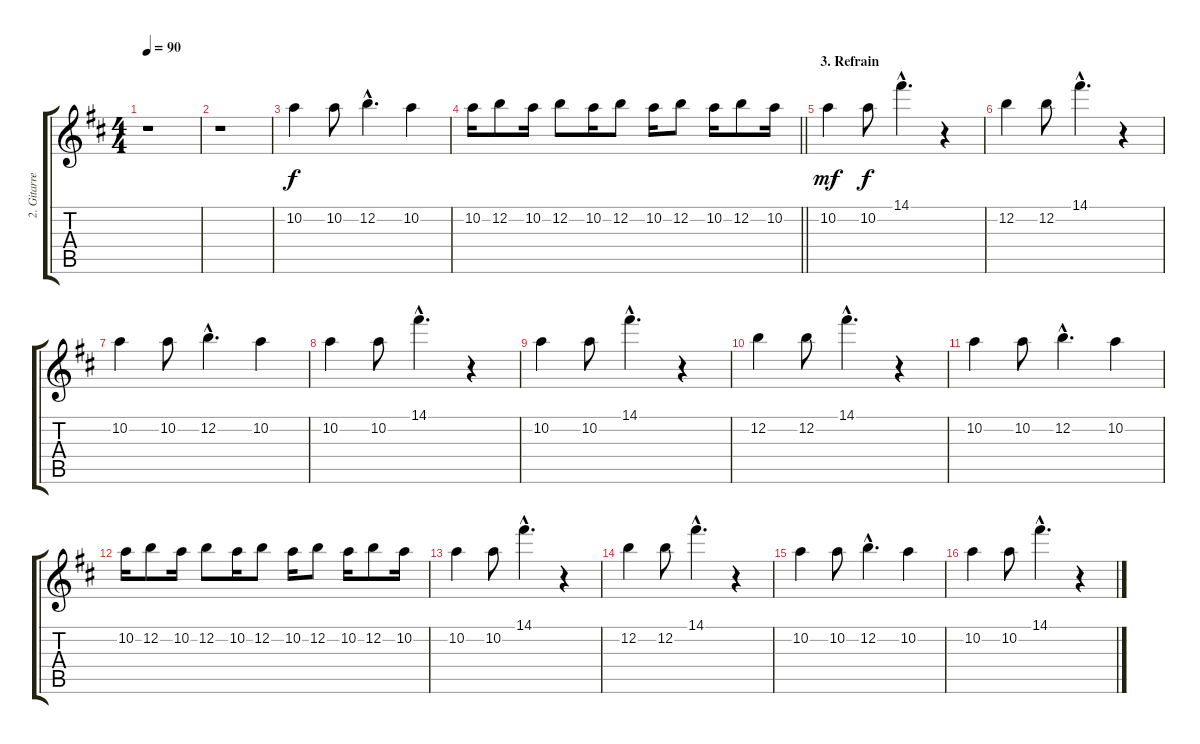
\track ("2. Gitarre" "2. Gitarre") {instrument electricguitarclean}
\staff {score tabs}
\tuning (E4 B3 G3 D3 A2 E2) {hide}
\ts (4 4)
\tempo 90
\clef g2
\ks d
r.1{dy f} |
r.1 |
10.2.4 10.2.8 12.2{hac}.4{d} 10.2.4 |
\barLineRight lightlight
10.2.16 12.2.8 10.2.16 12.2.8 10.2.16 12.2.8 10.2.16 12.2.8 10.2.16 12.2.8 10.2.16 |
\section ("" "3. Refrain")
10.2.4{dy mf} 10.2.8{dy f} 14.1{hac}.4{d} r.4 |
12.2.4 12.2.8 14.1{hac}.4{d} r.4 |
10.2.4 10.2.8 12.2{hac}.4{d} 10.2.4 |
10.2.4 10.2.8 14.1{hac}.4{d} r.4 |
10.2.4 10.2.8 14.1{hac}.4{d} r.4 |
12.2.4 12.2.8 14.1{hac}.4{d} r.4 |
10.2.4 10.2.8 12.2{hac}.4{d} 10.2.4 |
10.2.16 12.2.8 10.2.16 12.2.8 10.2.16 12.2.8 10.2.16 12.2.8 10.2.16 12.2.8 10.2.16 |
10.2.4 10.2.8 14.1{hac}.4{d} r.4 |
12.2.4 12.2.8 14.1{hac}.4{d} r.4 |
10.2.4 10.2.8 12.2{hac}.4{d} 10.2.4 |
10.2.4 10.2.8 14.1{hac}.4{d} r.4
